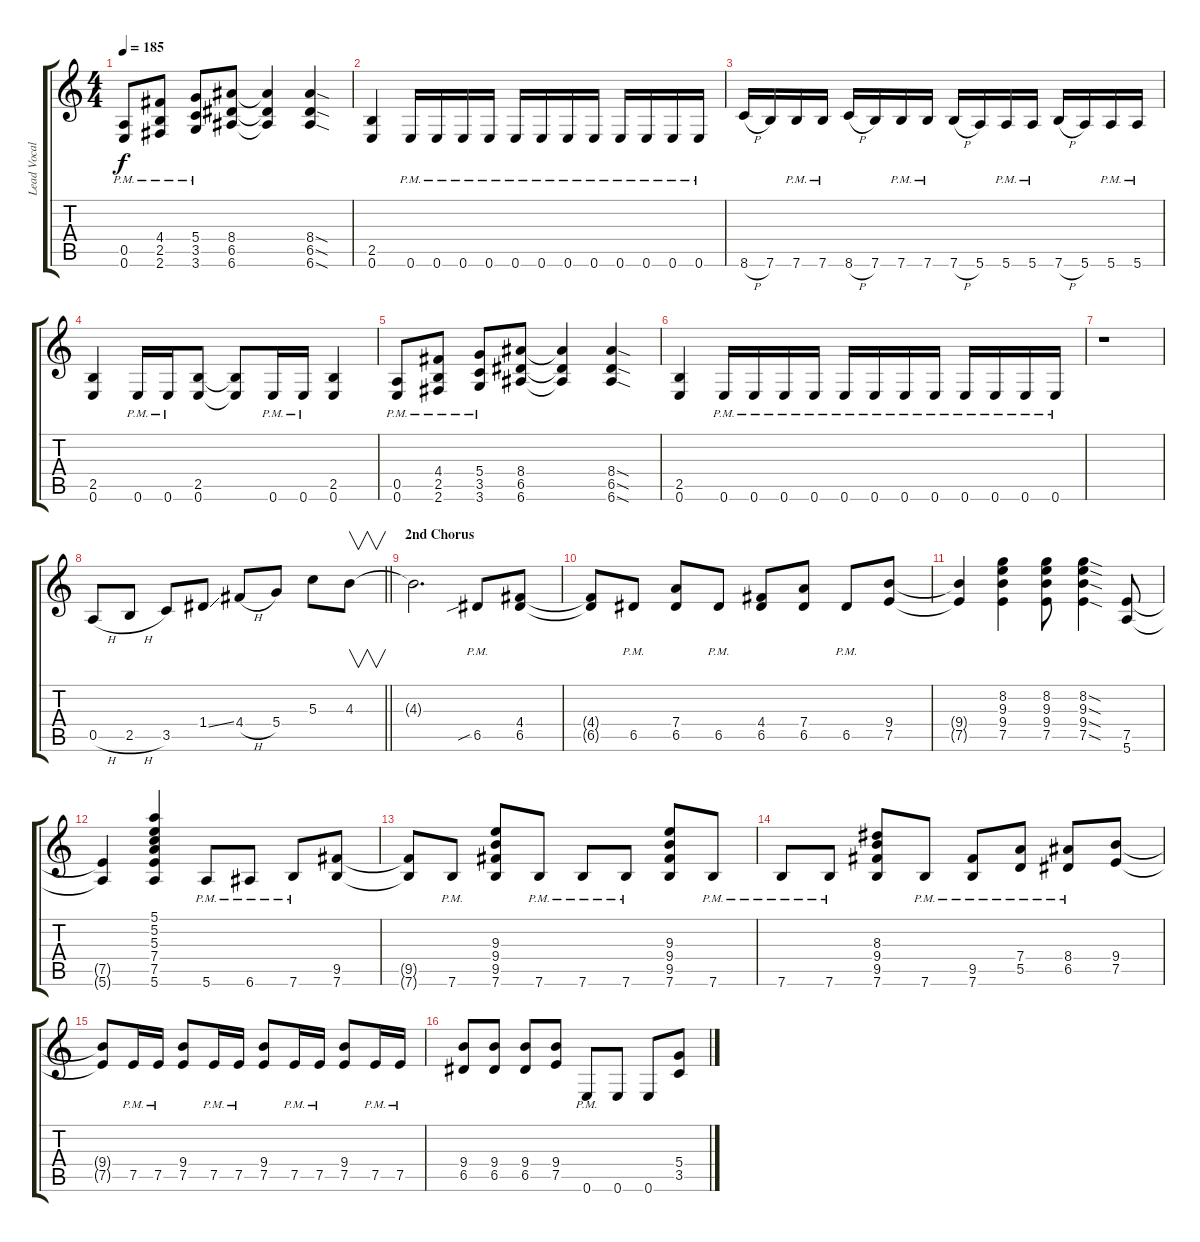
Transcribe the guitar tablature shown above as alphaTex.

\track ("Lead Vocals , Guitar - Matt Heafy" "Lead Vocal") {instrument distortionguitar}
\staff {score tabs}
\tuning (E4 B3 G3 D3 A2 E2) {hide}
\ts (4 4)
\tempo 185
\clef g2
\ks c
(0.5{pm} 0.6{pm}).8{dy f} (4.4{pm} 2.5{pm} 2.6{pm}).8 (5.4{pm} 3.5{pm} 3.6{pm}).8 (8.4 6.5 6.6).8 (8.4{t} 6.5{t} 6.6{t}).4 (8.4{sod} 6.5{sod} 6.6{sod}).4 |
(2.5 0.6).4 0.6{pm}.16 0.6{pm}.16 0.6{pm}.16 0.6{pm}.16 0.6{pm}.16 0.6{pm}.16 0.6{pm}.16 0.6{pm}.16 0.6{pm}.16 0.6{pm}.16 0.6{pm}.16 0.6{pm}.16 |
8.6{h}.16 7.6.16 7.6{pm}.16 7.6{pm}.16 8.6{h}.16 7.6.16 7.6{pm}.16 7.6{pm}.16 7.6{h}.16 5.6.16 5.6{pm}.16 5.6{pm}.16 7.6{h}.16 5.6.16 5.6{pm}.16 5.6{pm}.16 |
(2.5 0.6).4 0.6{pm}.16 0.6{pm}.16 (2.5 0.6).8 (2.5{t} 0.6{t}).8 0.6{pm}.16 0.6{pm}.16 (2.5 0.6).4 |
(0.5{pm} 0.6{pm}).8 (4.4{pm} 2.5{pm} 2.6{pm}).8 (5.4{pm} 3.5{pm} 3.6{pm}).8 (8.4 6.5 6.6).8 (8.4{t} 6.5{t} 6.6{t}).4 (8.4{sod} 6.5{sod} 6.6{sod}).4 |
(2.5 0.6).4 0.6{pm}.16 0.6{pm}.16 0.6{pm}.16 0.6{pm}.16 0.6{pm}.16 0.6{pm}.16 0.6{pm}.16 0.6{pm}.16 0.6{pm}.16 0.6{pm}.16 0.6{pm}.16 0.6{pm}.16 |
r.1 |
\barLineRight lightlight
0.5{h}.8 2.5{h}.8 3.5.8 1.4{ss}.8 4.4{h}.8 5.4.8 5.3.8 4.3.8{v} |
\section ("" "2nd Chorus")
4.3{t}.2{d} 6.5{sib pm}.8 (4.4 6.5).8 |
(4.4{t} 6.5{t}).8 6.5{pm}.8 (7.4 6.5).8 6.5{pm}.8 (4.4 6.5).8 (7.4 6.5).8 6.5{pm}.8 (9.4 7.5).8 |
(9.4{t} 7.5{t}).4 (8.2 9.3 9.4 7.5).4 (8.2 9.3 9.4 7.5).8 (8.2{sod} 9.3{sod} 9.4{sod} 7.5{sod}).4 (7.5 5.6).8 |
(7.5{t} 5.6{t}).4 (5.1 5.2 5.3 7.4 7.5 5.6).4 5.6{pm}.8 6.6{pm}.8 7.6{pm}.8 (9.5 7.6).8 |
(9.5{t} 7.6{t}).8 7.6{pm}.8 (9.3 9.4 9.5 7.6).8 7.6{pm}.8 7.6{pm}.8 7.6{pm}.8 (9.3 9.4 9.5 7.6).8 7.6{pm}.8 |
7.6{pm}.8 7.6{pm}.8 (8.3 9.4 9.5 7.6).8 7.6{pm}.8 (9.5{pm} 7.6{pm}).8 (7.4{pm} 5.5{pm}).8 (8.4{pm} 6.5{pm}).8 (9.4 7.5).8 |
(9.4{t} 7.5{t}).8 7.5{pm}.16 7.5{pm}.16 (9.4 7.5).8 7.5{pm}.16 7.5{pm}.16 (9.4 7.5).8 7.5{pm}.16 7.5{pm}.16 (9.4 7.5).8 7.5{pm}.16 7.5{pm}.16 |
(9.4 6.5).8 (9.4 6.5).8 (9.4 6.5).8 (9.4 7.5).8 0.6{pm}.8 0.6.8 0.6.8 (5.4 3.5).8
